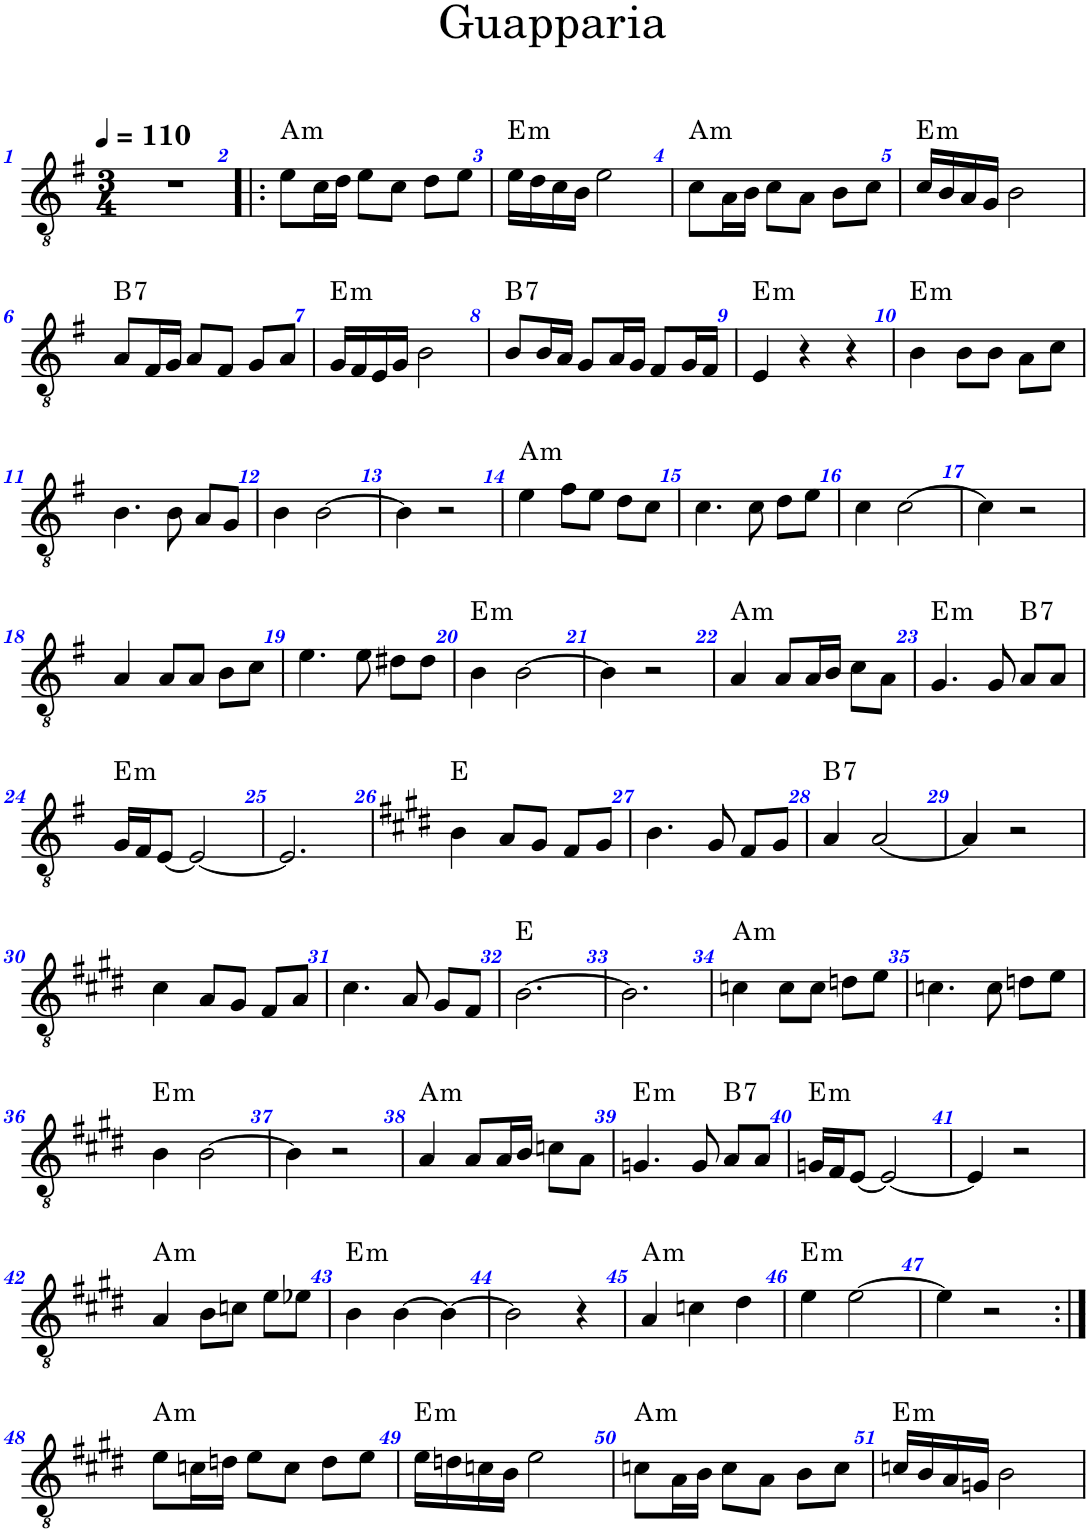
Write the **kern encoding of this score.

**kern	**harte
*part1	*part1
*staff1	*
*I"Chitarra elettrica	*
*clefGv2	*
*k[f#]	*
*M3/4	*
*MM110	*
=1	=1
2.r	.
=2!|:	=2!|:
!	!LO:H:kt=m
8e\L	A:min
16c\L	.
16d\JJ	.
8e\L	.
8c\J	.
8d\L	.
8e\J	.
=3	=3
!	!LO:H:kt=m
16e\LL	E:min
16d\	.
16c\	.
16B\JJ	.
2e\	.
=4	=4
!	!LO:H:kt=m
8c\L	A:min
16A\L	.
16B\JJ	.
8c\L	.
8A\J	.
8B\L	.
8c\J	.
=5	=5
!	!LO:H:kt=m
16c/LL	E:min
16B/	.
16A/	.
16G/JJ	.
2B\	.
!!LO:LB:g=z
=6	=6
!	!LO:H:kt=7
8A/L	B:7
16F#/L	.
16G/JJ	.
8A/L	.
8F#/J	.
8G/L	.
8A/J	.
=7	=7
!	!LO:H:kt=m
16G/LL	E:min
16F#/	.
16E/	.
16G/JJ	.
2B\	.
=8	=8
!	!LO:H:kt=7
8B/L	B:7
16B/L	.
16A/JJ	.
8G/L	.
16A/L	.
16G/JJ	.
8F#/L	.
16G/L	.
16F#/JJ	.
=9	=9
!	!LO:H:kt=m
4E/	E:min
4r	.
4r	.
=10	=10
!	!LO:H:kt=m
4B\	E:min
8B\L	.
8B\J	.
8A\L	.
8c\J	.
!!LO:LB:g=z
=11	=11
4.B\	.
8B\	.
8A/L	.
8G/J	.
=12	=12
4B\	.
[2B\	.
=13	=13
4B\]	.
2r	.
=14	=14
!	!LO:H:kt=m
4e\	A:min
8f#\L	.
8e\J	.
8d\L	.
8c\J	.
=15	=15
4.c\	.
8c\	.
8d\L	.
8e\J	.
=16	=16
4c\	.
[2c\	.
=17	=17
4c\]	.
2r	.
!!LO:LB:g=z
=18	=18
4A/	.
8A/L	.
8A/J	.
8B\L	.
8c\J	.
=19	=19
4.e\	.
8e\	.
8d#X\L	.
8d#\J	.
=20	=20
!	!LO:H:kt=m
4B\	E:min
[2B\	.
=21	=21
4B\]	.
2r	.
=22	=22
!	!LO:H:kt=m
4A/	A:min
8A/L	.
16A/L	.
16B/JJ	.
8c\L	.
8A\J	.
=23	=23
!	!LO:H:kt=m
4.G/	E:min
8G/	.
!	!LO:H:kt=7
8A/L	B:7
8A/J	.
!!LO:LB:g=z
=24	=24
!	!LO:H:kt=m
16G/LL	E:min
16F#/J	.
[8E/J	.
2E/_	.
=25	=25
2.E/]	.
=26	=26
*k[f#c#g#d#]	*
4B\	E:maj
8A/L	.
8G#/J	.
8F#/L	.
8G#/J	.
=27	=27
4.B\	.
8G#/	.
8F#/L	.
8G#/J	.
=28	=28
!	!LO:H:kt=7
4A/	B:7
[2A/	.
=29	=29
4A/]	.
2r	.
!!LO:LB:g=z
=30	=30
4c#\	.
8A/L	.
8G#/J	.
8F#/L	.
8A/J	.
=31	=31
4.c#\	.
8A/	.
8G#/L	.
8F#/J	.
=32	=32
[2.B\	E:maj
=33	=33
2.B\]	.
=34	=34
!	!LO:H:kt=m
4cn\	A:min
8c\L	.
8c\J	.
8dn\L	.
8e\J	.
=35	=35
4.cn\	.
8c\	.
8dn\L	.
8e\J	.
!!LO:LB:g=z
=36	=36
!	!LO:H:kt=m
4B\	E:min
[2B\	.
=37	=37
4B\]	.
2r	.
=38	=38
!	!LO:H:kt=m
4A/	A:min
8A/L	.
16A/L	.
16B/JJ	.
8cn\L	.
8A\J	.
=39	=39
!	!LO:H:kt=m
4.Gn/	E:min
8G/	.
!	!LO:H:kt=7
8A/L	B:7
8A/J	.
=40	=40
!	!LO:H:kt=m
16Gn/LL	E:min
16F#/J	.
[8E/J	.
2E/_	.
=41	=41
4E/]	.
2r	.
!!LO:LB:g=z
=42	=42
!	!LO:H:kt=m
4A/	A:min
8B\L	.
8cn\J	.
8e\L	.
8e-X\J	.
=43	=43
!	!LO:H:kt=m
4B\	E:min
[4B\	.
4B\_	.
=44	=44
2B\]	.
4r	.
=45	=45
!	!LO:H:kt=m
4A/	A:min
4cn\	.
4d#\	.
=46	=46
!	!LO:H:kt=m
4e\	E:min
[2e\	.
=47	=47
4e\]	.
2r	.
!!LO:LB:g=z
=48:|!	=48:|!
!	!LO:H:kt=m
8e\L	A:min
16cn\L	.
16dn\JJ	.
8e\L	.
8c\J	.
8d\L	.
8e\J	.
=49	=49
!	!LO:H:kt=m
16e\LL	E:min
16dn\	.
16cn\	.
16B\JJ	.
2e\	.
=50	=50
!	!LO:H:kt=m
8cn\L	A:min
16A\L	.
16B\JJ	.
8c\L	.
8A\J	.
8B\L	.
8c\J	.
=51	=51
!	!LO:H:kt=m
16cn/LL	E:min
16B/	.
16A/	.
16Gn/JJ	.
2B\	.
=	=
*-	*-
